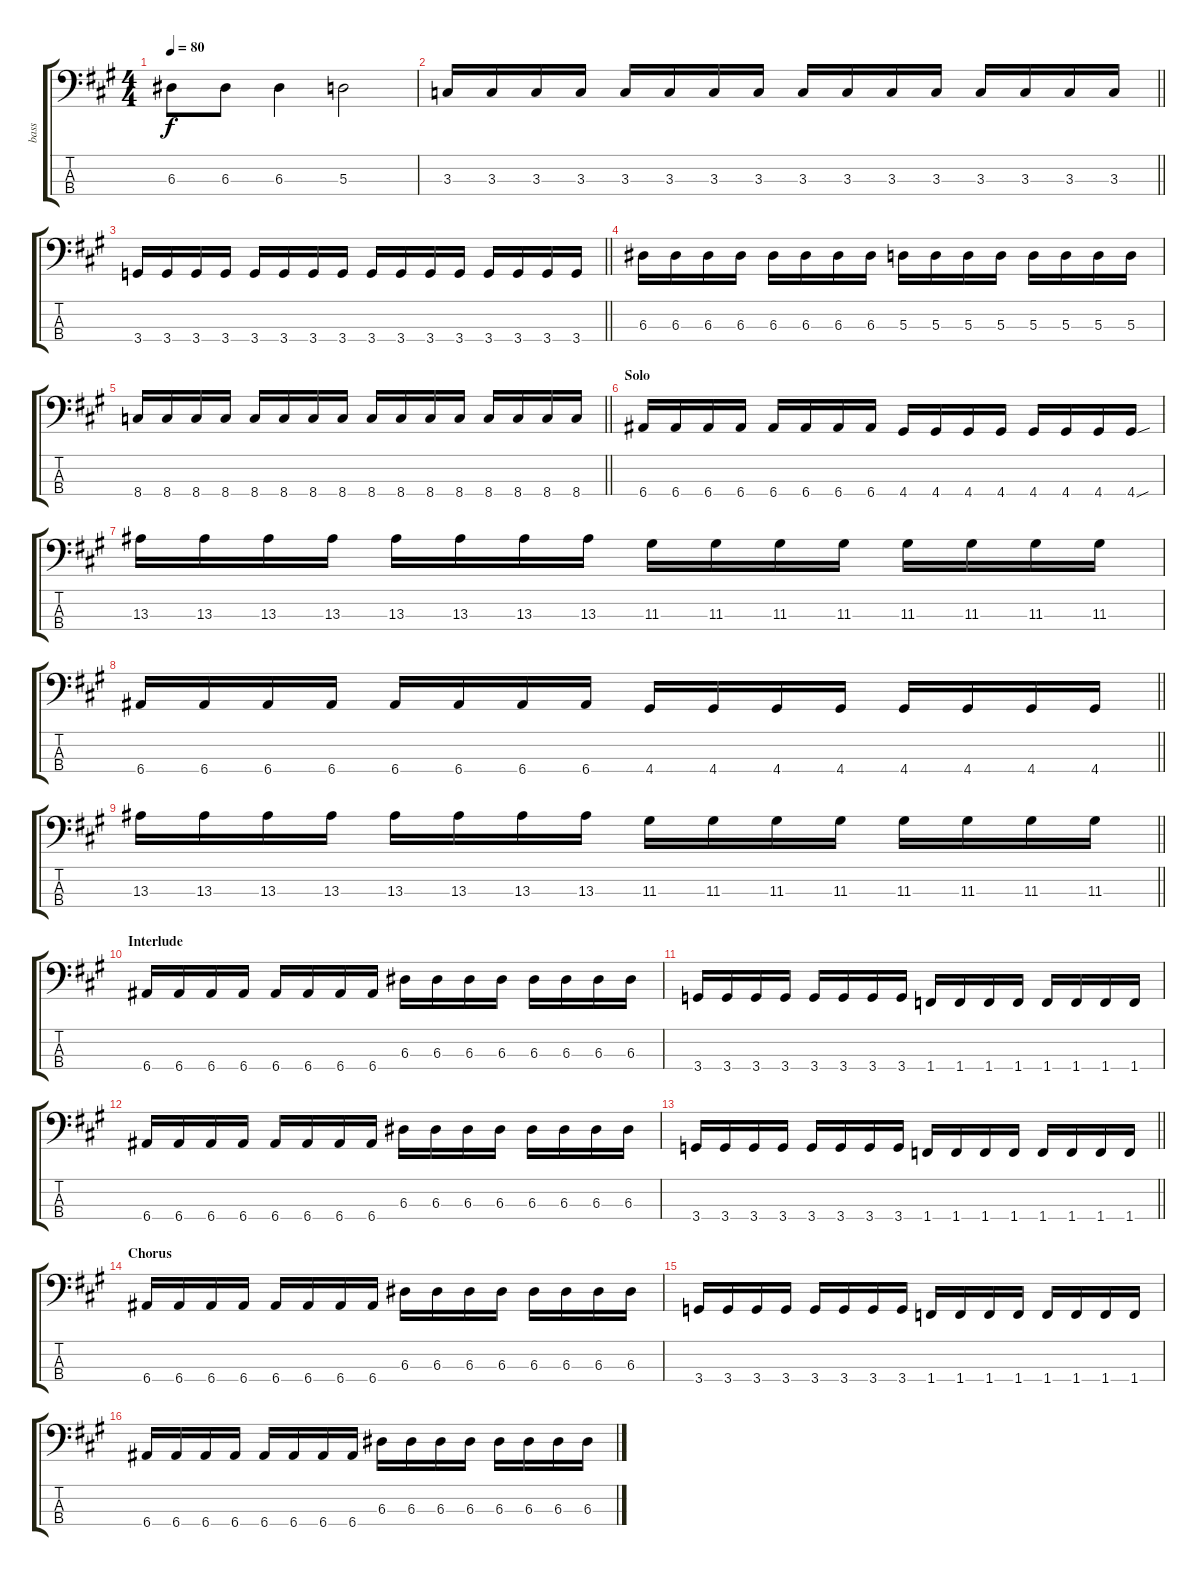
\track ("bass" "bass") {instrument electricbassfinger}
\staff {score tabs}
\tuning (G2 D2 A1 E1) {hide}
\ts (4 4)
\tempo 80
\clef f4
\ks a
6.3.8{dy f} 6.3.8 6.3.4 5.3.2 |
\barLineRight lightlight
3.3.16 3.3.16 3.3.16 3.3.16 3.3.16 3.3.16 3.3.16 3.3.16 3.3.16 3.3.16 3.3.16 3.3.16 3.3.16 3.3.16 3.3.16 3.3.16 |
\barLineRight lightlight
3.4.16 3.4.16 3.4.16 3.4.16 3.4.16 3.4.16 3.4.16 3.4.16 3.4.16 3.4.16 3.4.16 3.4.16 3.4.16 3.4.16 3.4.16 3.4.16 |
6.3.16 6.3.16 6.3.16 6.3.16 6.3.16 6.3.16 6.3.16 6.3.16 5.3.16 5.3.16 5.3.16 5.3.16 5.3.16 5.3.16 5.3.16 5.3.16 |
\barLineRight lightlight
8.4.16 8.4.16 8.4.16 8.4.16 8.4.16 8.4.16 8.4.16 8.4.16 8.4.16 8.4.16 8.4.16 8.4.16 8.4.16 8.4.16 8.4.16 8.4.16 |
\section ("" "Solo")
6.4.16 6.4.16 6.4.16 6.4.16 6.4.16 6.4.16 6.4.16 6.4.16 4.4.16 4.4.16 4.4.16 4.4.16 4.4.16 4.4.16 4.4.16 4.4{sou}.16 |
13.3.16 13.3.16 13.3.16 13.3.16 13.3.16 13.3.16 13.3.16 13.3.16 11.3.16 11.3.16 11.3.16 11.3.16 11.3.16 11.3.16 11.3.16 11.3.16 |
\barLineRight lightlight
6.4.16 6.4.16 6.4.16 6.4.16 6.4.16 6.4.16 6.4.16 6.4.16 4.4.16 4.4.16 4.4.16 4.4.16 4.4.16 4.4.16 4.4.16 4.4.16 |
\barLineRight lightlight
13.3.16 13.3.16 13.3.16 13.3.16 13.3.16 13.3.16 13.3.16 13.3.16 11.3.16 11.3.16 11.3.16 11.3.16 11.3.16 11.3.16 11.3.16 11.3.16 |
\section ("" "Interlude")
6.4.16 6.4.16 6.4.16 6.4.16 6.4.16 6.4.16 6.4.16 6.4.16 6.3.16 6.3.16 6.3.16 6.3.16 6.3.16 6.3.16 6.3.16 6.3.16 |
3.4.16 3.4.16 3.4.16 3.4.16 3.4.16 3.4.16 3.4.16 3.4.16 1.4.16 1.4.16 1.4.16 1.4.16 1.4.16 1.4.16 1.4.16 1.4.16 |
6.4.16 6.4.16 6.4.16 6.4.16 6.4.16 6.4.16 6.4.16 6.4.16 6.3.16 6.3.16 6.3.16 6.3.16 6.3.16 6.3.16 6.3.16 6.3.16 |
\barLineRight lightlight
3.4.16 3.4.16 3.4.16 3.4.16 3.4.16 3.4.16 3.4.16 3.4.16 1.4.16 1.4.16 1.4.16 1.4.16 1.4.16 1.4.16 1.4.16 1.4.16 |
\section ("" "Chorus")
6.4.16 6.4.16 6.4.16 6.4.16 6.4.16 6.4.16 6.4.16 6.4.16 6.3.16 6.3.16 6.3.16 6.3.16 6.3.16 6.3.16 6.3.16 6.3.16 |
3.4.16 3.4.16 3.4.16 3.4.16 3.4.16 3.4.16 3.4.16 3.4.16 1.4.16 1.4.16 1.4.16 1.4.16 1.4.16 1.4.16 1.4.16 1.4.16 |
6.4.16 6.4.16 6.4.16 6.4.16 6.4.16 6.4.16 6.4.16 6.4.16 6.3.16 6.3.16 6.3.16 6.3.16 6.3.16 6.3.16 6.3.16 6.3.16
